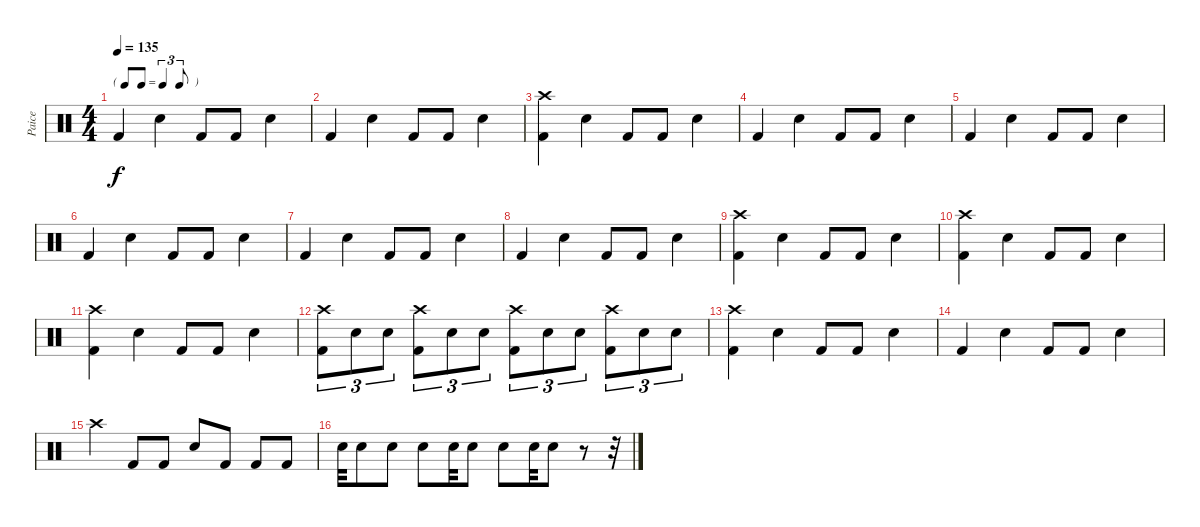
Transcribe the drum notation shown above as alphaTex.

\track ("Paice" "Paice") {instrument percussion}
\staff {score}
\articulation defaults
\ts (4 4)
\tf triplet8th
\tempo 135
\clef neutral
\ks c "Kick (hit) 2".4{dy f} "Electric Snare (hit)".4 "Kick (hit) 2".8 "Kick (hit) 2".8 "Electric Snare (hit)".4
|
"Kick (hit) 2".4 "Electric Snare (hit)".4 "Kick (hit) 2".8 "Kick (hit) 2".8 "Electric Snare (hit)".4 |
("Kick (hit) 2" "Crash high (hit)").4 "Electric Snare (hit)".4 "Kick (hit) 2".8 "Kick (hit) 2".8 "Electric Snare (hit)".4 |
"Kick (hit) 2".4 "Electric Snare (hit)".4 "Kick (hit) 2".8 "Kick (hit) 2".8 "Electric Snare (hit)".4 |
"Kick (hit) 2".4 "Electric Snare (hit)".4 "Kick (hit) 2".8 "Kick (hit) 2".8 "Electric Snare (hit)".4 |
"Kick (hit) 2".4 "Electric Snare (hit)".4 "Kick (hit) 2".8 "Kick (hit) 2".8 "Electric Snare (hit)".4 |
"Kick (hit) 2".4 "Electric Snare (hit)".4 "Kick (hit) 2".8 "Kick (hit) 2".8 "Electric Snare (hit)".4 |
"Kick (hit) 2".4 "Electric Snare (hit)".4 "Kick (hit) 2".8 "Kick (hit) 2".8 "Electric Snare (hit)".4 |
("Kick (hit) 2" "Crash high (hit)").4 "Electric Snare (hit)".4 "Kick (hit) 2".8 "Kick (hit) 2".8 "Electric Snare (hit)".4 |
("Kick (hit) 2" "Crash high (hit)").4 "Electric Snare (hit)".4 "Kick (hit) 2".8 "Kick (hit) 2".8 "Electric Snare (hit)".4 |
("Kick (hit) 2" "Crash high (hit)").4 "Electric Snare (hit)".4 "Kick (hit) 2".8 "Kick (hit) 2".8 "Electric Snare (hit)".4 |
("Kick (hit) 2" "Crash high (hit)").8{tu (3 2)} "Electric Snare (hit)".8{tu (3 2)} "Electric Snare (hit)".8{tu (3 2)} ("Kick (hit) 2" "Crash high (hit)").8{tu (3 2)} "Electric Snare (hit)".8{tu (3 2)} "Electric Snare (hit)".8{tu (3 2)} ("Kick (hit) 2" "Crash high (hit)").8{tu (3 2)} "Electric Snare (hit)".8{tu (3 2)} "Electric Snare (hit)".8{tu (3 2)} ("Kick (hit) 2" "Crash high (hit)").8{tu (3 2)} "Electric Snare (hit)".8{tu (3 2)} "Electric Snare (hit)".8{tu (3 2)} |
("Kick (hit) 2" "Crash high (hit)").4 "Electric Snare (hit)".4 "Kick (hit) 2".8 "Kick (hit) 2".8 "Electric Snare (hit)".4 |
"Kick (hit) 2".4 "Electric Snare (hit)".4 "Kick (hit) 2".8 "Kick (hit) 2".8 "Electric Snare (hit)".4 |
"Crash high (hit)".4 "Kick (hit) 2".8 "Kick (hit) 2".8 "Electric Snare (hit)".8 "Kick (hit) 2".8 "Kick (hit) 2".8 "Kick (hit) 2".8 |
"Electric Snare (hit)".32 "Electric Snare (hit)".8 "Electric Snare (hit)".8 "Electric Snare (hit)".8 "Electric Snare (hit)".32 "Electric Snare (hit)".8 "Electric Snare (hit)".8 "Electric Snare (hit)".32 "Electric Snare (hit)".8 r.8 r.32
